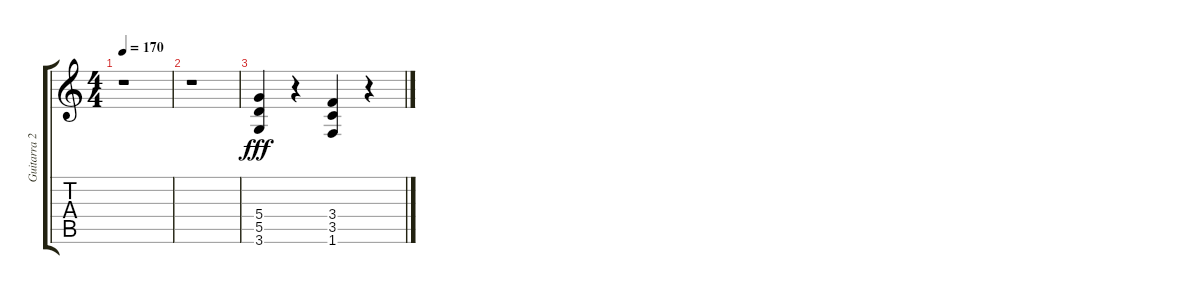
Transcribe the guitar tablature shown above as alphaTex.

\track ("Guitarra 2 - Erik" "Guitarra 2") {instrument distortionguitar}
\staff {score tabs}
\tuning (E4 B3 G3 D3 A2 E2) {hide}
\ts (4 4)
\tempo 170
\clef g2
\ks c
r.1{dy fff} |
r.1 |
(5.4 5.5 3.6).4 r.4 (3.4 3.5 1.6).4 r.4
